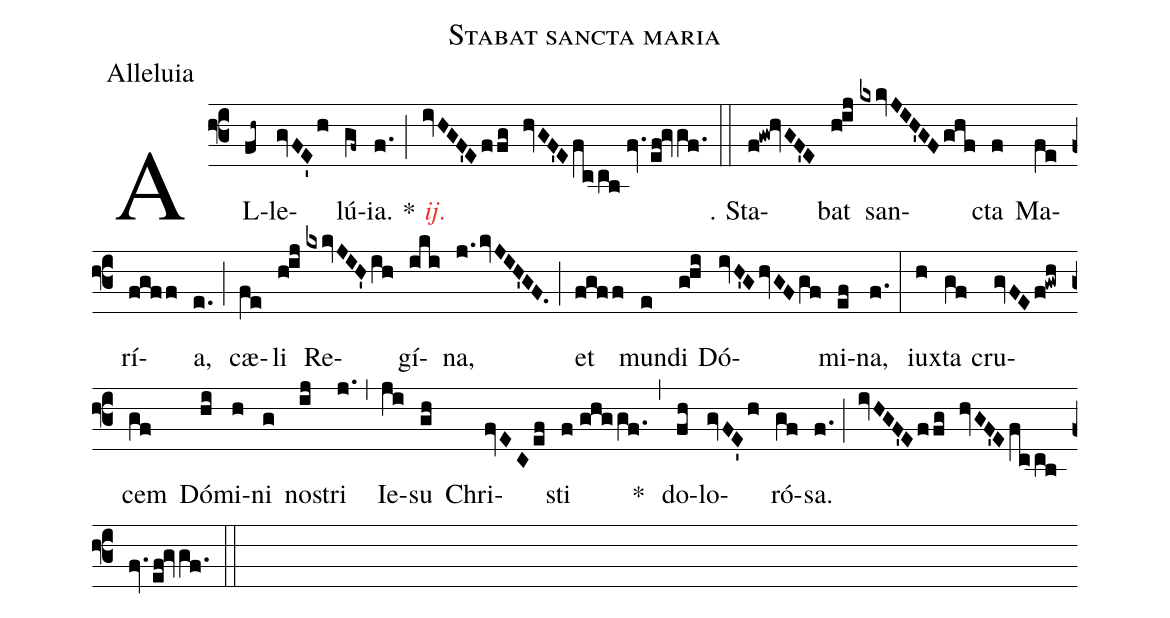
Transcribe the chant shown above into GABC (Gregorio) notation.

name:Stabat sancta maria;
office-part:Alleluia;
%%
(f3) AL(fh~)le(gvFE'h)lú(gf~)ia.(f.) *(;)<c><i>ij</i>.</c>(ivHGF'Effg hvGF'Efccb//fv.ef!gvgf.) (::)

℣. Sta(f!gw!hvGF'E)bat(h!ij) san(kxkvJIH'GFghf)cta(f) Ma(fe)rí(fgff)a,(e.) (;)
cæ(fe)li(h!ij) Re(kxkvJIH'ih)gí(iki)na,(j.kvJIH'GF.) (;)
et(fgff) mun(e)di(g!hi) Dó(ivH'GhvGFgf)mi(ef)na,(f.) (:)
iux(h)ta(gf) cru(gvFEf!gwh)cem(gf) Dó(hi)mi(h)ni(g) no(ij)stri(j.) (,)
Ie(ji)su(gh) Chri(fvECef)sti(f//ghggf.) *(,)
do(fh)lo(gvFE'h)ró(gf)sa.(f.;ivHGF'Effg hvGF'Efccb//fv.ef!gvgf.) (::)
